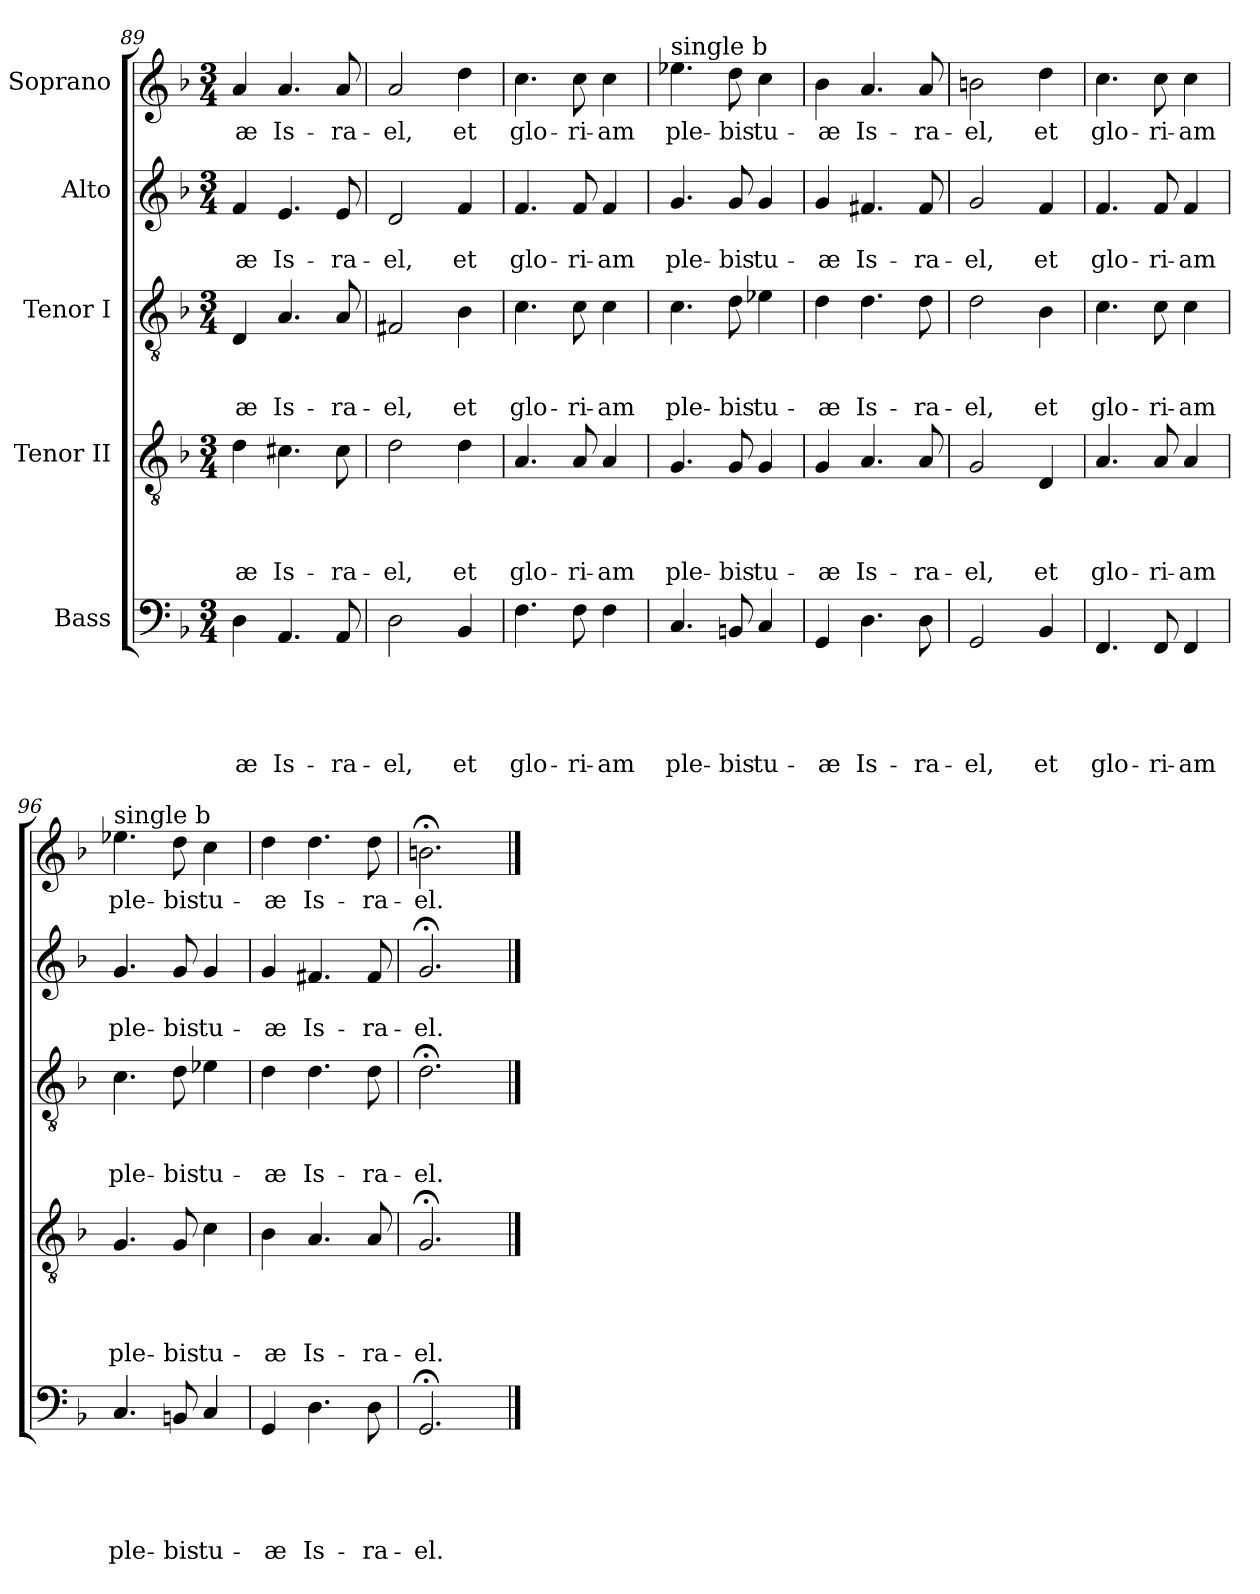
**kern	**text	**text	**text	**text	**text	**kern	**text	**text	**text	**text	**kern	**text	**text	**text	**kern	**text	**text	**kern	**text
*part5	*part5	*part5	*part5	*part5	*part5	*part4	*part4	*part4	*part4	*part4	*part3	*part3	*part3	*part3	*part2	*part2	*part2	*part1	*part1
*staff5	*staff5	*staff5	*staff5	*staff5	*staff5	*staff4	*staff4	*staff4	*staff4	*staff4	*staff3	*staff3	*staff3	*staff3	*staff2	*staff2	*staff2	*staff1	*staff1
*I"Bass	*	*	*	*	*	*I"Tenor II	*	*	*	*	*I"Tenor I	*	*	*	*I"Alto	*	*	*I"Soprano	*
*clefF4	*	*	*	*	*	*clefGv2	*	*	*	*	*clefGv2	*	*	*	*clefG2	*	*	*clefG2	*
*k[b-]	*	*	*	*	*	*k[b-]	*	*	*	*	*k[b-]	*	*	*	*k[b-]	*	*	*k[b-]	*
*F:	*	*	*	*	*	*F:	*	*	*	*	*F:	*	*	*	*F:	*	*	*F:	*
*M3/4	*	*	*	*	*	*M3/4	*	*	*	*	*M3/4	*	*	*	*M3/4	*	*	*M3/4	*
=89	=89	=89	=89	=89	=89	=89	=89	=89	=89	=89	=89	=89	=89	=89	=89	=89	=89	=89	=89
!	!	!	!	!	!LO:LY:b	!	!	!	!	!LO:LY:b	!	!	!	!LO:LY:b	!	!	!LO:LY:b	!	!LO:LY:b
4D\	.	.	.	.	-æ	4d\	.	.	.	-æ	4D/	.	.	-æ	4f/	.	-æ	4a/	-æ
!	!	!	!	!	!LO:LY:b	!	!	!	!	!LO:LY:b	!	!	!	!LO:LY:b	!	!	!LO:LY:b	!	!LO:LY:b
4.AA/	.	.	.	.	Is-	4.c#X\	.	.	.	Is-	4.A/	.	.	Is-	4.e/	.	Is-	4.a/	Is-
!	!	!	!	!	!LO:LY:b	!	!	!	!	!LO:LY:b	!	!	!	!LO:LY:b	!	!	!LO:LY:b	!	!LO:LY:b
8AA/	.	.	.	.	-ra-	8c#\	.	.	.	-ra-	8A/	.	.	-ra-	8e/	.	-ra-	8a/	-ra-
=90	=90	=90	=90	=90	=90	=90	=90	=90	=90	=90	=90	=90	=90	=90	=90	=90	=90	=90	=90
!	!	!	!	!	!LO:LY:b	!	!	!	!	!LO:LY:b	!	!	!	!LO:LY:b	!	!	!LO:LY:b	!	!LO:LY:b
2D\	.	.	.	.	-el,	2d\	.	.	.	-el,	2F#X/	.	.	-el,	2d/	.	-el,	2a/	-el,
!	!	!	!	!	!LO:LY:b	!	!	!	!	!LO:LY:b	!	!	!	!LO:LY:b	!	!	!LO:LY:b	!	!LO:LY:b
4BB-/	.	.	.	.	et	4d\	.	.	.	et	4B-\	.	.	et	4f/	.	et	4dd\	et
!!LO:PB:g=z
=91	=91	=91	=91	=91	=91	=91	=91	=91	=91	=91	=91	=91	=91	=91	=91	=91	=91	=91	=91
!	!	!	!	!	!LO:LY:b	!	!	!	!	!LO:LY:b	!	!	!	!LO:LY:b	!	!	!LO:LY:b	!	!LO:LY:b
4.F\	.	.	.	.	glo-	4.A/	.	.	.	glo-	4.c\	.	.	glo-	4.f/	.	glo-	4.cc\	glo-
!	!	!	!	!	!LO:LY:b	!	!	!	!	!LO:LY:b	!	!	!	!LO:LY:b	!	!	!LO:LY:b	!	!LO:LY:b
8F\	.	.	.	.	-ri-	8A/	.	.	.	-ri-	8c\	.	.	-ri-	8f/	.	-ri-	8cc\	-ri-
!	!	!	!	!	!LO:LY:b	!	!	!	!	!LO:LY:b	!	!	!	!LO:LY:b	!	!	!LO:LY:b	!	!LO:LY:b
4F\	.	.	.	.	-am	4A/	.	.	.	-am	4c\	.	.	-am	4f/	.	-am	4cc\	-am
=92	=92	=92	=92	=92	=92	=92	=92	=92	=92	=92	=92	=92	=92	=92	=92	=92	=92	=92	=92
!	!	!	!	!	!	!	!	!	!	!	!	!	!	!	!	!	!	!LO:TX:a:t=single b	!
!	!	!	!	!	!LO:LY:b	!	!	!	!	!LO:LY:b	!	!	!	!LO:LY:b	!	!	!LO:LY:b	!	!LO:LY:b
4.C/	.	.	.	.	ple-	4.G/	.	.	.	ple-	4.c\	.	.	ple-	4.g/	.	ple-	4.ee-\	ple-
!	!	!	!	!	!LO:LY:b	!	!	!	!	!LO:LY:b	!	!	!	!LO:LY:b	!	!	!LO:LY:b	!	!LO:LY:b
8BBn/	.	.	.	.	-bis	8G/	.	.	.	-bis	8d\	.	.	-bis	8g/	.	-bis	8dd\	-bis
!	!	!	!	!	!LO:LY:b	!	!	!	!	!LO:LY:b	!	!	!	!LO:LY:b	!	!	!LO:LY:b	!	!LO:LY:b
4C/	.	.	.	.	tu-	4G/	.	.	.	tu-	4e-X\	.	.	tu-	4g/	.	tu-	4cc\	tu-
=93	=93	=93	=93	=93	=93	=93	=93	=93	=93	=93	=93	=93	=93	=93	=93	=93	=93	=93	=93
!	!	!	!	!	!LO:LY:b	!	!	!	!	!LO:LY:b	!	!	!	!LO:LY:b	!	!	!LO:LY:b	!	!LO:LY:b
4GG/	.	.	.	.	-æ	4G/	.	.	.	-æ	4d\	.	.	-æ	4g/	.	-æ	4b-\	-æ
!	!	!	!	!	!LO:LY:b	!	!	!	!	!LO:LY:b	!	!	!	!LO:LY:b	!	!	!LO:LY:b	!	!LO:LY:b
4.D\	.	.	.	.	Is-	4.A/	.	.	.	Is-	4.d\	.	.	Is-	4.f#X/	.	Is-	4.a/	Is-
!	!	!	!	!	!LO:LY:b	!	!	!	!	!LO:LY:b	!	!	!	!LO:LY:b	!	!	!LO:LY:b	!	!LO:LY:b
8D\	.	.	.	.	-ra-	8A/	.	.	.	-ra-	8d\	.	.	-ra-	8f#/	.	-ra-	8a/	-ra-
=94	=94	=94	=94	=94	=94	=94	=94	=94	=94	=94	=94	=94	=94	=94	=94	=94	=94	=94	=94
!	!	!	!	!	!LO:LY:b	!	!	!	!	!LO:LY:b	!	!	!	!LO:LY:b	!	!	!LO:LY:b	!	!LO:LY:b
2GG/	.	.	.	.	-el,	2G/	.	.	.	-el,	2d\	.	.	-el,	2g/	.	-el,	2bn\	-el,
!	!	!	!	!	!LO:LY:b	!	!	!	!	!LO:LY:b	!	!	!	!LO:LY:b	!	!	!LO:LY:b	!	!LO:LY:b
4BB-/	.	.	.	.	et	4D/	.	.	.	et	4B-\	.	.	et	4f/	.	et	4dd\	et
=95	=95	=95	=95	=95	=95	=95	=95	=95	=95	=95	=95	=95	=95	=95	=95	=95	=95	=95	=95
!	!	!	!	!	!LO:LY:b	!	!	!	!	!LO:LY:b	!	!	!	!LO:LY:b	!	!	!LO:LY:b	!	!LO:LY:b
4.FF/	.	.	.	.	glo-	4.A/	.	.	.	glo-	4.c\	.	.	glo-	4.f/	.	glo-	4.cc\	glo-
!	!	!	!	!	!LO:LY:b	!	!	!	!	!LO:LY:b	!	!	!	!LO:LY:b	!	!	!LO:LY:b	!	!LO:LY:b
8FF/	.	.	.	.	-ri-	8A/	.	.	.	-ri-	8c\	.	.	-ri-	8f/	.	-ri-	8cc\	-ri-
!	!	!	!	!	!LO:LY:b	!	!	!	!	!LO:LY:b	!	!	!	!LO:LY:b	!	!	!LO:LY:b	!	!LO:LY:b
4FF/	.	.	.	.	-am	4A/	.	.	.	-am	4c\	.	.	-am	4f/	.	-am	4cc\	-am
=96	=96	=96	=96	=96	=96	=96	=96	=96	=96	=96	=96	=96	=96	=96	=96	=96	=96	=96	=96
!	!	!	!	!	!	!	!	!	!	!	!	!	!	!	!	!	!	!LO:TX:a:t=single b	!
!	!	!	!	!	!LO:LY:b	!	!	!	!	!LO:LY:b	!	!	!	!LO:LY:b	!	!	!LO:LY:b	!	!LO:LY:b
4.C/	.	.	.	.	ple-	4.G/	.	.	.	ple-	4.c\	.	.	ple-	4.g/	.	ple-	4.ee-\	ple-
!	!	!	!	!	!LO:LY:b	!	!	!	!	!LO:LY:b	!	!	!	!LO:LY:b	!	!	!LO:LY:b	!	!LO:LY:b
8BBn/	.	.	.	.	-bis	8G/	.	.	.	-bis	8d\	.	.	-bis	8g/	.	-bis	8dd\	-bis
!	!	!	!	!	!LO:LY:b	!	!	!	!	!LO:LY:b	!	!	!	!LO:LY:b	!	!	!LO:LY:b	!	!LO:LY:b
4C/	.	.	.	.	tu-	4c\	.	.	.	tu-	4e-X\	.	.	tu-	4g/	.	tu-	4cc\	tu-
=97	=97	=97	=97	=97	=97	=97	=97	=97	=97	=97	=97	=97	=97	=97	=97	=97	=97	=97	=97
!	!	!	!	!	!LO:LY:b	!	!	!	!	!LO:LY:b	!	!	!	!LO:LY:b	!	!	!LO:LY:b	!	!LO:LY:b
4GG/	.	.	.	.	-æ	4B-\	.	.	.	-æ	4d\	.	.	-æ	4g/	.	-æ	4dd\	-æ
!	!	!	!	!	!LO:LY:b	!	!	!	!	!LO:LY:b	!	!	!	!LO:LY:b	!	!	!LO:LY:b	!	!LO:LY:b
4.D\	.	.	.	.	Is-	4.A/	.	.	.	Is-	4.d\	.	.	Is-	4.f#X/	.	Is-	4.dd\	Is-
!	!	!	!	!	!LO:LY:b	!	!	!	!	!LO:LY:b	!	!	!	!LO:LY:b	!	!	!LO:LY:b	!	!LO:LY:b
8D\	.	.	.	.	-ra-	8A/	.	.	.	-ra-	8d\	.	.	-ra-	8f#/	.	-ra-	8dd\	-ra-
=98	=98	=98	=98	=98	=98	=98	=98	=98	=98	=98	=98	=98	=98	=98	=98	=98	=98	=98	=98
!	!	!	!	!	!LO:LY:b	!	!	!	!	!LO:LY:b	!	!	!	!LO:LY:b	!	!	!LO:LY:b	!	!LO:LY:b
2.GG;/	.	.	.	.	-el.	2.G;/	.	.	.	-el.	2.d;<\	.	.	-el.	2.g;/	.	-el.	2.bn;<\	-el.
==	==	==	==	==	==	==	==	==	==	==	==	==	==	==	==	==	==	==	==
*-	*-	*-	*-	*-	*-	*-	*-	*-	*-	*-	*-	*-	*-	*-	*-	*-	*-	*-	*-
